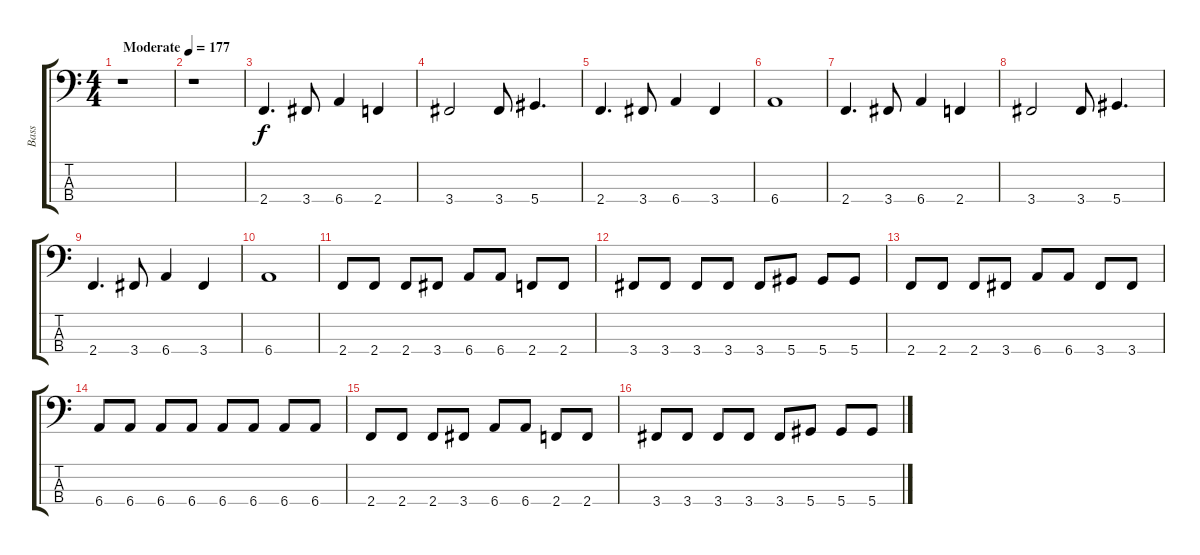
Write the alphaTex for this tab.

\track ("Bass" "Bass") {instrument electricbasspick}
\staff {score tabs}
\tuning (Gb2 Db2 Ab1 Eb1) {hide}
\ts (4 4)
\tempo (177 "Moderate")
\clef f4
\ks c
r.1{dy f instrument electricbasspick} |
r.1 |
2.4.4{d} 3.4.8 6.4.4 2.4.4 |
3.4.2 3.4.8 5.4.4{d} |
2.4.4{d} 3.4.8 6.4.4 3.4.4 |
6.4.1 |
2.4.4{d} 3.4.8 6.4.4 2.4.4 |
3.4.2 3.4.8 5.4.4{d} |
2.4.4{d} 3.4.8 6.4.4 3.4.4 |
6.4.1 |
2.4.8 2.4.8 2.4.8 3.4.8 6.4.8 6.4.8 2.4.8 2.4.8 |
3.4.8 3.4.8 3.4.8 3.4.8 3.4.8 5.4.8 5.4.8 5.4.8 |
2.4.8 2.4.8 2.4.8 3.4.8 6.4.8 6.4.8 3.4.8 3.4.8 |
6.4.8 6.4.8 6.4.8 6.4.8 6.4.8 6.4.8 6.4.8 6.4.8 |
2.4.8 2.4.8 2.4.8 3.4.8 6.4.8 6.4.8 2.4.8 2.4.8 |
3.4.8 3.4.8 3.4.8 3.4.8 3.4.8 5.4.8 5.4.8 5.4.8
